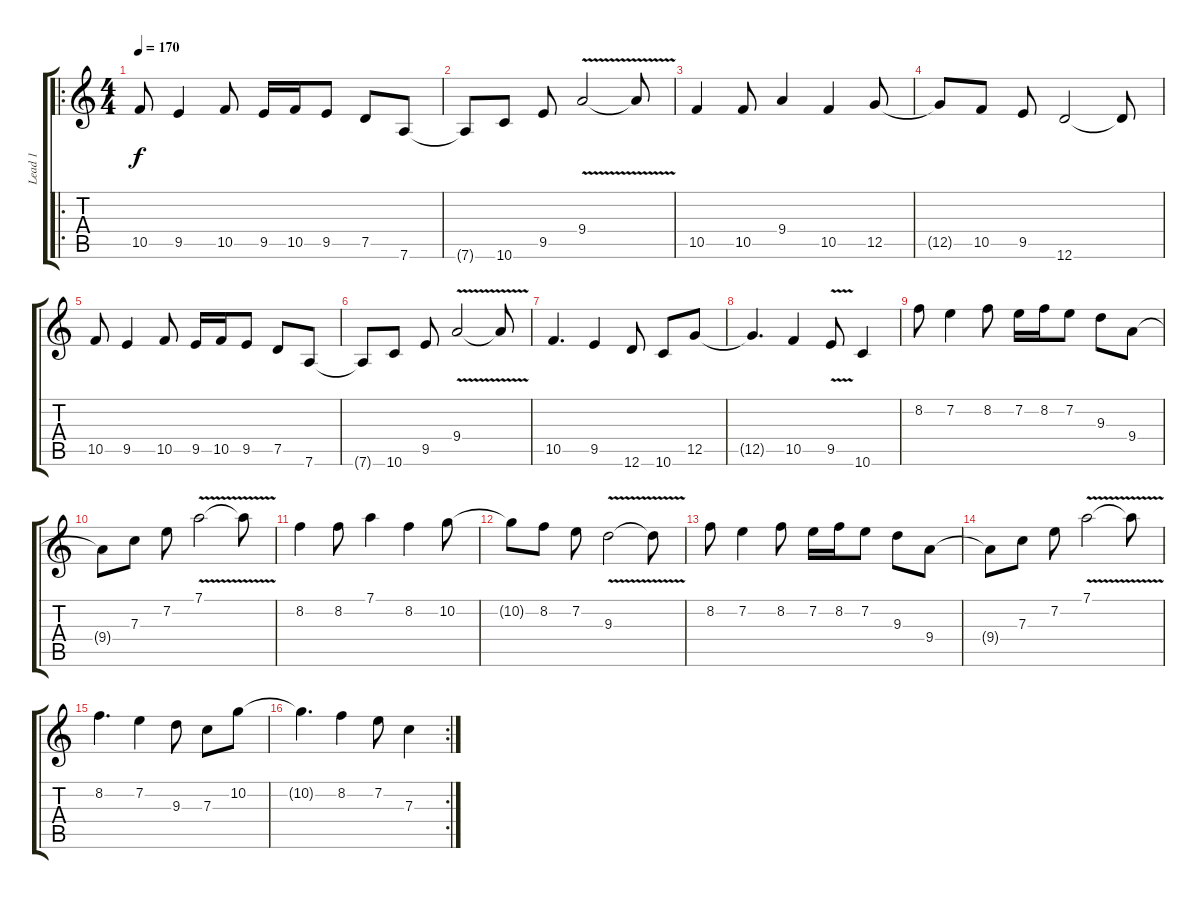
\track ("Lead 1" "Lead 1") {instrument distortionguitar}
\staff {score tabs}
\tuning (D4 A3 F3 C3 G2 D2) {hide}
\ro
\ts (4 4)
\tempo 170
\clef g2
\ks c
10.5.8{dy f} 9.5.4 10.5.8 9.5.16 10.5.16 9.5.8 7.5.8 7.6.8 |
7.6{t}.8 10.6.8 9.5.8 9.4{v}.2 9.4{t}.8 |
10.5.4 10.5.8 9.4.4 10.5.4 12.5.8 |
12.5{t}.8 10.5.8 9.5.8 12.6.2 12.6{t}.8 |
10.5.8 9.5.4 10.5.8 9.5.16 10.5.16 9.5.8 7.5.8 7.6.8 |
7.6{t}.8 10.6.8 9.5.8 9.4{v}.2 9.4{t}.8 |
10.5.4{d} 9.5.4 12.6.8 10.6.8 12.5.8 |
12.5{t}.4{d} 10.5.4 9.5{v}.8 10.6.4 |
8.2.8 7.2.4 8.2.8 7.2.16 8.2.16 7.2.8 9.3.8 9.4.8 |
9.4{t}.8 7.3.8 7.2.8 7.1{v}.2 7.1{t}.8 |
8.2.4 8.2.8 7.1.4 8.2.4 10.2.8 |
10.2{t}.8 8.2.8 7.2.8 9.3{v}.2 9.3{t}.8 |
8.2.8 7.2.4 8.2.8 7.2.16 8.2.16 7.2.8 9.3.8 9.4.8 |
9.4{t}.8 7.3.8 7.2.8 7.1{v}.2 7.1{t}.8 |
8.2.4{d} 7.2.4 9.3.8 7.3.8 10.2.8 |
\rc 2
10.2{t}.4{d} 8.2.4 7.2.8 7.3.4
